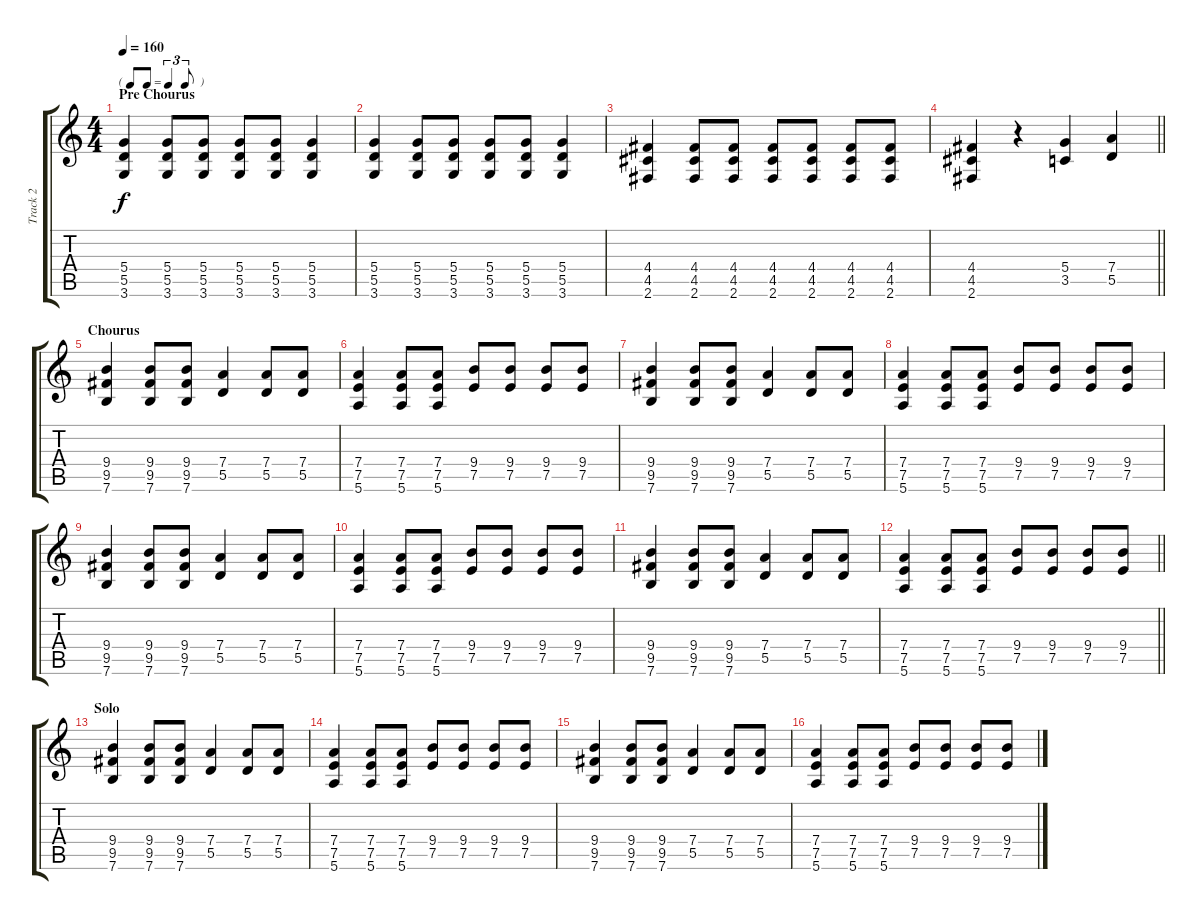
\track ("Track 2" "Track 2") {instrument electricguitarclean}
\staff {score tabs}
\tuning (E4 B3 G3 D3 A2 E2) {hide}
\ts (4 4)
\tf triplet8th
\section ("" "Pre Chourus")
\tempo 160
\clef g2
\ks c
(5.4 5.5 3.6).4{dy f} (5.4 5.5 3.6).8 (5.4 5.5 3.6).8 (5.4 5.5 3.6).8 (5.4 5.5 3.6).8 (5.4 5.5 3.6).4 |
(5.4 5.5 3.6).4 (5.4 5.5 3.6).8 (5.4 5.5 3.6).8 (5.4 5.5 3.6).8 (5.4 5.5 3.6).8 (5.4 5.5 3.6).4 |
(4.4 4.5 2.6).4 (4.4 4.5 2.6).8 (4.4 4.5 2.6).8 (4.4 4.5 2.6).8 (4.4 4.5 2.6).8 (4.4 4.5 2.6).8 (4.4 4.5 2.6).8 |
\barLineRight lightlight
(4.4 4.5 2.6).4 r.4 (5.4 3.5).4 (7.4 5.5).4 |
\section ("" "Chourus")
(9.4 9.5 7.6).4 (9.4 9.5 7.6).8 (9.4 9.5 7.6).8 (7.4 5.5).4 (7.4 5.5).8 (7.4 5.5).8 |
(7.4 7.5 5.6).4 (7.4 7.5 5.6).8 (7.4 7.5 5.6).8 (9.4 7.5).8 (9.4 7.5).8 (9.4 7.5).8 (9.4 7.5).8 |
(9.4 9.5 7.6).4 (9.4 9.5 7.6).8 (9.4 9.5 7.6).8 (7.4 5.5).4 (7.4 5.5).8 (7.4 5.5).8 |
(7.4 7.5 5.6).4 (7.4 7.5 5.6).8 (7.4 7.5 5.6).8 (9.4 7.5).8 (9.4 7.5).8 (9.4 7.5).8 (9.4 7.5).8 |
(9.4 9.5 7.6).4 (9.4 9.5 7.6).8 (9.4 9.5 7.6).8 (7.4 5.5).4 (7.4 5.5).8 (7.4 5.5).8 |
(7.4 7.5 5.6).4 (7.4 7.5 5.6).8 (7.4 7.5 5.6).8 (9.4 7.5).8 (9.4 7.5).8 (9.4 7.5).8 (9.4 7.5).8 |
(9.4 9.5 7.6).4 (9.4 9.5 7.6).8 (9.4 9.5 7.6).8 (7.4 5.5).4 (7.4 5.5).8 (7.4 5.5).8 |
\barLineRight lightlight
(7.4 7.5 5.6).4 (7.4 7.5 5.6).8 (7.4 7.5 5.6).8 (9.4 7.5).8 (9.4 7.5).8 (9.4 7.5).8 (9.4 7.5).8 |
\section ("" "Solo")
(9.4 9.5 7.6).4 (9.4 9.5 7.6).8 (9.4 9.5 7.6).8 (7.4 5.5).4 (7.4 5.5).8 (7.4 5.5).8 |
(7.4 7.5 5.6).4 (7.4 7.5 5.6).8 (7.4 7.5 5.6).8 (9.4 7.5).8 (9.4 7.5).8 (9.4 7.5).8 (9.4 7.5).8 |
(9.4 9.5 7.6).4 (9.4 9.5 7.6).8 (9.4 9.5 7.6).8 (7.4 5.5).4 (7.4 5.5).8 (7.4 5.5).8 |
(7.4 7.5 5.6).4 (7.4 7.5 5.6).8 (7.4 7.5 5.6).8 (9.4 7.5).8 (9.4 7.5).8 (9.4 7.5).8 (9.4 7.5).8
